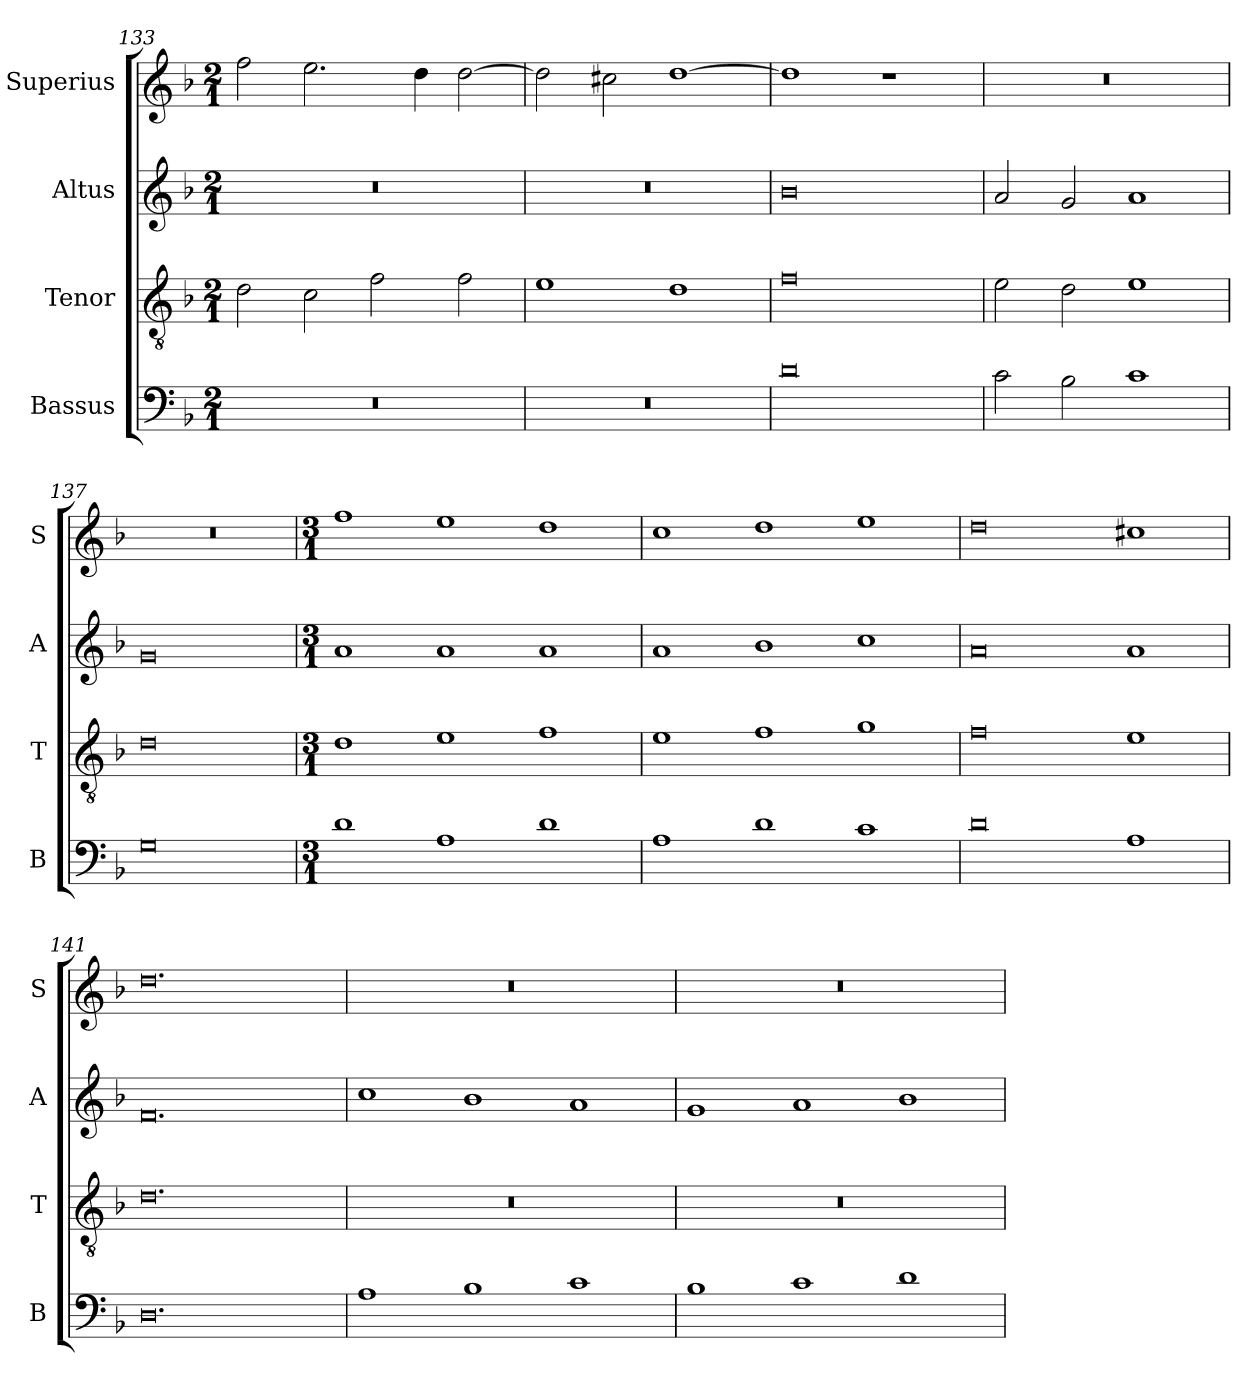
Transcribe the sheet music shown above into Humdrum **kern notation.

**kern	**kern	**kern	**kern
*part4	*part3	*part2	*part1
*staff4	*staff3	*staff2	*staff1
*I"Bassus	*I"Tenor	*I"Altus	*I"Superius
*I'B	*I'T	*I'A	*I'S
*clefF4	*clefGv2	*clefG2	*clefG2
*k[b-]	*k[b-]	*k[b-]	*k[b-]
*F:	*F:	*F:	*F:
*M2/1	*M2/1	*M2/1	*M2/1
=133	=133	=133	=133
0r	2d	0r	2ff
.	2c	.	2.ee
.	2f	.	.
.	.	.	4dd
.	2f	.	[2dd
=134	=134	=134	=134
0r	1e	0r	2dd]
.	.	.	2cc#X
.	1d	.	[1dd
=135	=135	=135	=135
0d	0f	0b-	1dd]
.	.	.	1r
=136	=136	=136	=136
2c	2e	2a	0r
2B-	2d	2g	.
1c	1e	1a	.
=137	=137	=137	=137
0G	0d	0g	0r
=138	=138	=138	=138
*M3/1	*M3/1	*M3/1	*M3/1
1d	1d	1a	1ff
1A	1e	1a	1ee
1d	1f	1a	1dd
=139	=139	=139	=139
1A	1e	1a	1cc
1d	1f	1b-	1dd
1c	1g	1cc	1ee
=140	=140	=140	=140
0d	0f	0a	0dd
1A	1e	1a	1cc#X
=141	=141	=141	=141
0.D	0.d	0.f	0.dd
=142	=142	=142	=142
1A	0.r	1cc	0.r
1B-	.	1b-	.
1c	.	1a	.
=143	=143	=143	=143
1B-	0.r	1g	0.r
1c	.	1a	.
1d	.	1b-	.
=	=	=	=
*-	*-	*-	*-
